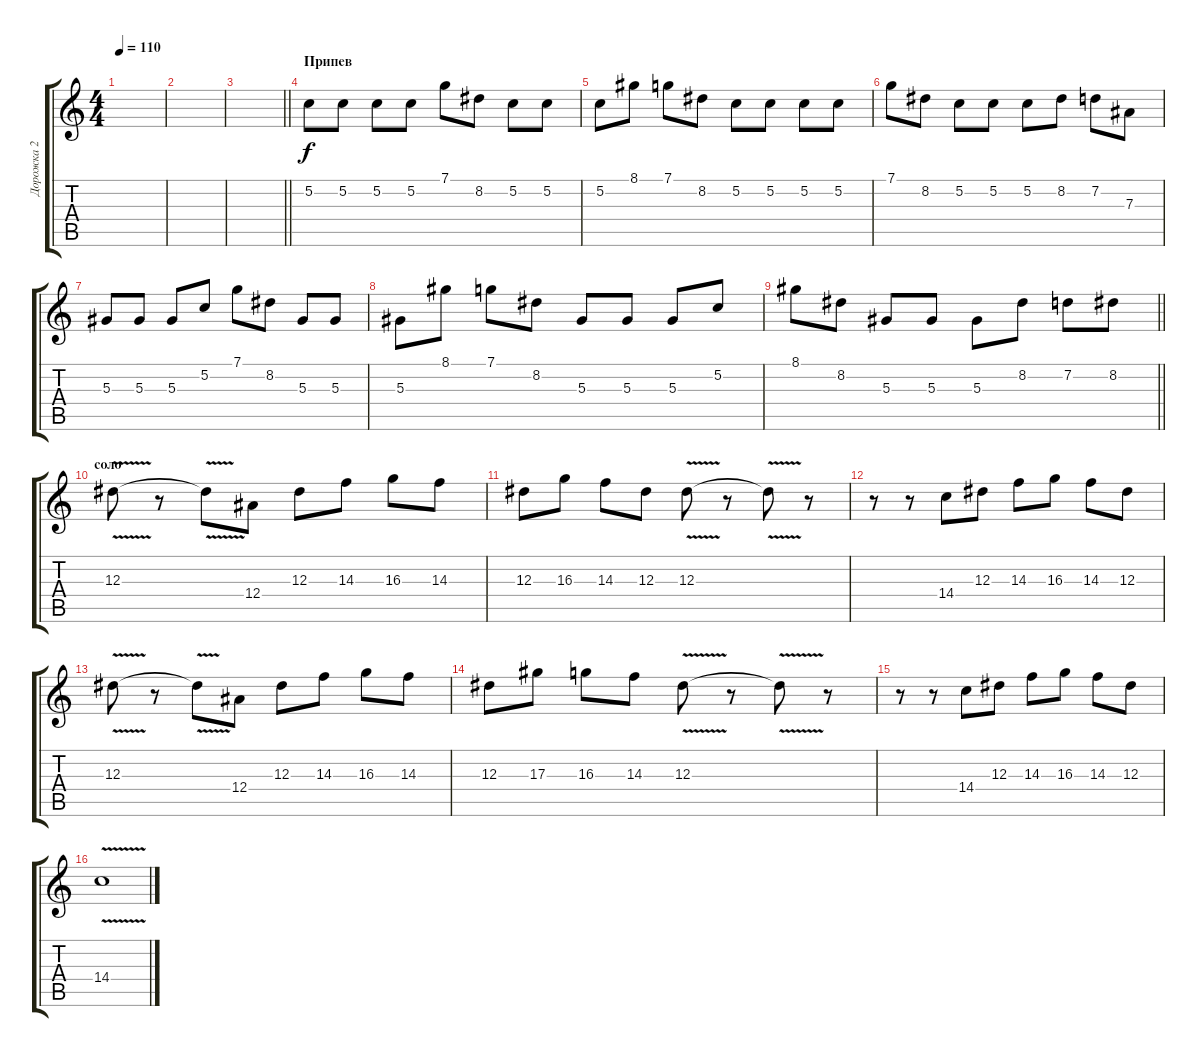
\track ("Дорожка 2" "Дорожка 2") {instrument overdrivenguitar}
\staff {score tabs}
\tuning (C4 G3 Eb3 Bb2 F2 C2) {hide}
\ts (4 4)
\tempo 110
\clef g2
\ks c
|
|
\barLineRight lightlight
|
\section ("" "Припев")
5.2.8 5.2.8 5.2.8 5.2.8 7.1.8 8.2.8 5.2.8 5.2.8 |
5.2.8 8.1.8 7.1.8 8.2.8 5.2.8 5.2.8 5.2.8 5.2.8 |
7.1.8 8.2.8 5.2.8 5.2.8 5.2.8 8.2.8 7.2.8 7.3.8 |
5.3.8 5.3.8 5.3.8 5.2.8 7.1.8 8.2.8 5.3.8 5.3.8 |
5.3.8 8.1.8 7.1.8 8.2.8 5.3.8 5.3.8 5.3.8 5.2.8 |
\barLineRight lightlight
8.1.8 8.2.8 5.3.8 5.3.8 5.3.8 8.2.8 7.2.8 8.2.8 |
\section ("" "соло")
12.3{v}.8 r.8 12.3{t}.8 12.4.8 12.3.8 14.3.8 16.3.8 14.3.8 |
12.3.8 16.3.8 14.3.8 12.3.8 12.3{v}.8 r.8 12.3{t}.8 r.8 |
r.8 r.8 14.4.8 12.3.8 14.3.8 16.3.8 14.3.8 12.3.8 |
12.3{v}.8 r.8 12.3{t}.8 12.4.8 12.3.8 14.3.8 16.3.8 14.3.8 |
12.3.8 17.3.8 16.3.8 14.3.8 12.3{v}.8 r.8 12.3{t}.8 r.8 |
r.8 r.8 14.4.8 12.3.8 14.3.8 16.3.8 14.3.8 12.3.8 |
14.4{v}.1
